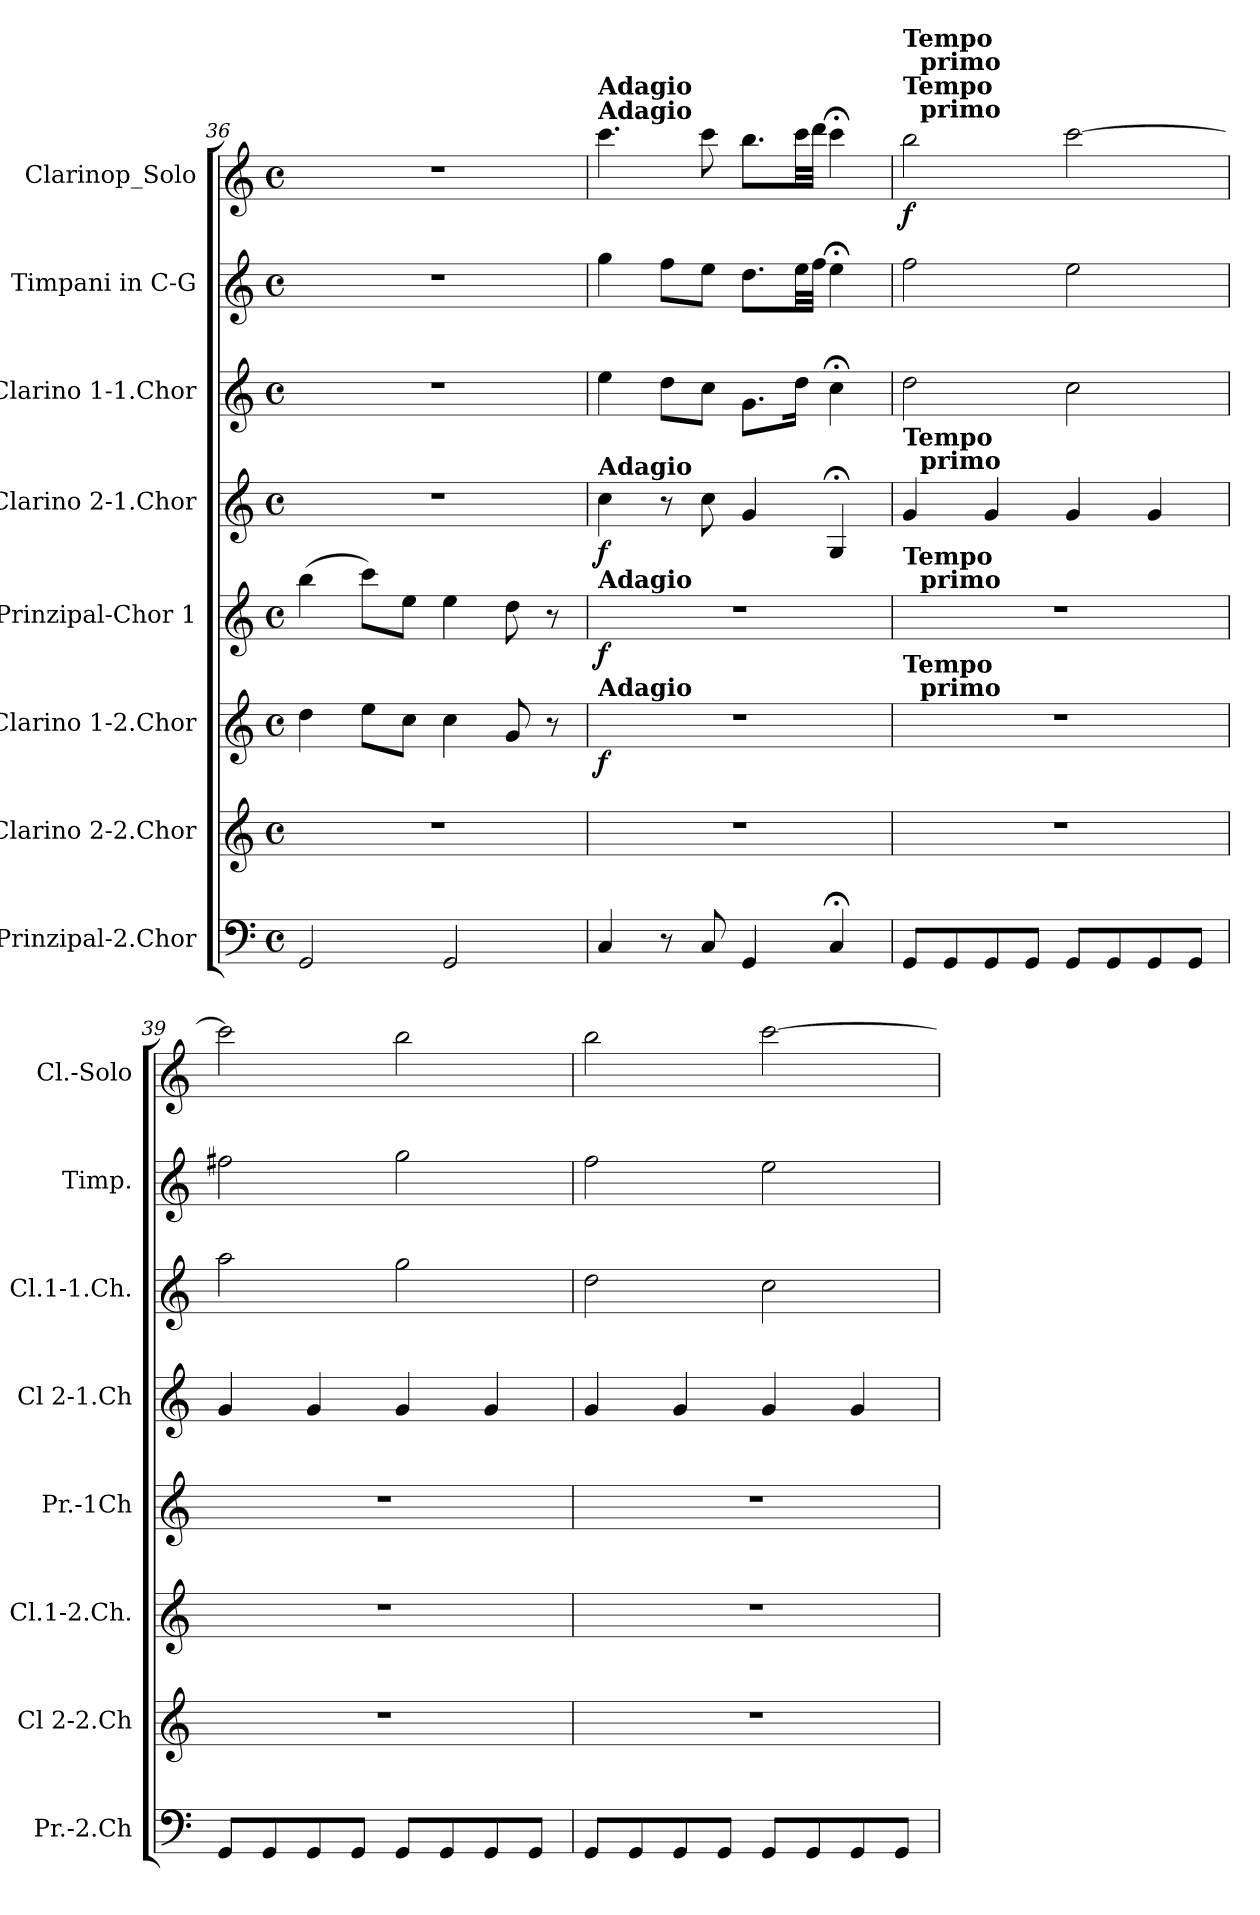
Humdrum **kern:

**kern	**kern	**kern	**dynam	**kern	**dynam	**kern	**dynam	**kern	**kern	**kern	**dynam
*part8	*part7	*part6	*part6	*part5	*part5	*part4	*part4	*part3	*part2	*part1	*part1
*staff8	*staff7	*staff6	*staff6	*staff5	*staff5	*staff4	*staff4	*staff3	*staff2	*staff1	*staff1
*I"Prinzipal-2.Chor	*I"Clarino 2-2.Chor	*I"Clarino 1-2.Chor	*	*I"Prinzipal-Chor 1	*	*I"Clarino 2-1.Chor	*	*I"Clarino 1-1.Chor	*I"Timpani in C-G	*I"Clarinop_Solo	*
*I'Pr.-2.Ch	*I'Cl 2-2.Ch	*I'Cl.1-2.Ch.	*	*I'Pr.-1Ch	*	*I'Cl 2-1.Ch	*	*I'Cl.1-1.Ch.	*I'Timp.	*I'Cl.-Solo	*
*clefF4	*clefG2	*clefG2	*	*clefG2	*	*clefG2	*	*clefG2	*clefG2	*clefG2	*
*	*	*ITrd1c2	*	*ITrd1c2	*	*	*	*ITrd1c2	*ITrd1c2	*	*
*k[]	*k[]	*k[b-e-]	*	*k[b-e-]	*	*k[]	*	*k[b-e-]	*k[b-e-]	*k[]	*
*C:	*C:	*B-:	*	*B-:	*	*C:	*	*B-:	*B-:	*C:	*
*M4/4	*M4/4	*M4/4	*	*M4/4	*	*M4/4	*	*M4/4	*M4/4	*M4/4	*
*met(c)	*met(c)	*met(c)	*	*met(c)	*	*met(c)	*	*met(c)	*met(c)	*met(c)	*
=36	=36	=36	=36	=36	=36	=36	=36	=36	=36	=36	=36
2GG	1r	4cc	.	(>4aa	.	1r	.	1r	1r	1r	.
.	.	8ddL	.	8bb-L)	.	.	.	.	.	.	.
.	.	8b-J	.	8ddJ	.	.	.	.	.	.	.
2GG	.	4b-	.	4dd	.	.	.	.	.	.	.
.	.	8f	.	8cc	.	.	.	.	.	.	.
.	.	8r	.	8r	.	.	.	.	.	.	.
!!LO:LB:g=z
=37	=37	=37	=37	=37	=37	=37	=37	=37	=37	=37	=37
!	!	!	!	!	!	!	!	!	!	!LO:TX:a:B:t=Adagio	!
!	!	!	!	!	!	!	!	!	!	!LO:TX:a:B:t=Adagio	!
!	!	!	!	!	!	!LO:TX:a:B:t=Adagio	!	!	!	!	!
!	!	!	!	!LO:TX:a:B:t=Adagio	!	!	!	!	!	!	!
!	!	!LO:TX:a:B:t=Adagio	!	!	!	!	!	!	!	!	!
!	!	!	!LO:DY:b	!	!LO:DY:b	!	!LO:DY:b	!	!	!	!LO:DY:b
!	!	!	!	!	!	!	!	!	!	!	!LO:DY:n=1:b
4C	1r	1r	f	1r	f	4cc	f	4dd	4ff	4.ccc	f mf
8r	.	.	.	.	.	8r	.	8ccL	8ee-L	.	.
8C	.	.	.	.	.	8cc	.	8b-J	8ddJ	8ccc	.
4GG	.	.	.	.	.	4g	.	8.fL	8.ccL	8.bbL	.
.	.	.	.	.	.	.	.	16ccJk	32ddLL	32cccLL	.
.	.	.	.	.	.	.	.	.	32ee-JJJ	32dddJJJ	.
4C;<	.	.	.	.	.	4G;<	.	4b-;<	4dd;<	4ccc;<	.
=38	=38	=38	=38	=38	=38	=38	=38	=38	=38	=38	=38
!	!	!	!	!	!	!	!	!	!	!LO:TX:a:B:t=Tempo\n                           primo	!
!	!	!	!	!	!	!	!	!	!	!LO:TX:a:B:t=Tempo\n                           primo	!
!	!	!	!	!	!	!LO:TX:a:B:t=Tempo\n                           primo	!	!	!	!	!
!	!	!	!	!LO:TX:a:B:t=Tempo\n                           primo	!	!	!	!	!	!	!
!	!	!LO:TX:a:B:t=Tempo\n                           primo	!	!	!	!	!	!	!	!	!
!	!	!	!	!	!	!	!	!	!	!	!LO:DY:b
8GGL	1r	1r	.	1r	.	4g	.	2cc	2ee-	2bb	f
8GG	.	.	.	.	.	.	.	.	.	.	.
8GG	.	.	.	.	.	4g	.	.	.	.	.
8GGJ	.	.	.	.	.	.	.	.	.	.	.
8GGL	.	.	.	.	.	4g	.	2b-	2dd	[2ccc	.
8GG	.	.	.	.	.	.	.	.	.	.	.
8GG	.	.	.	.	.	4g	.	.	.	.	.
8GGJ	.	.	.	.	.	.	.	.	.	.	.
=39	=39	=39	=39	=39	=39	=39	=39	=39	=39	=39	=39
8GGL	1r	1r	.	1r	.	4g	.	2gg	2ee	2ccc]	.
8GG	.	.	.	.	.	.	.	.	.	.	.
8GG	.	.	.	.	.	4g	.	.	.	.	.
8GGJ	.	.	.	.	.	.	.	.	.	.	.
8GGL	.	.	.	.	.	4g	.	2ff	2ff	2bb	.
8GG	.	.	.	.	.	.	.	.	.	.	.
8GG	.	.	.	.	.	4g	.	.	.	.	.
8GGJ	.	.	.	.	.	.	.	.	.	.	.
!!LO:LB:g=z
=40	=40	=40	=40	=40	=40	=40	=40	=40	=40	=40	=40
8GGL	1r	1r	.	1r	.	4g	.	2cc	2ee-	2bb	.
8GG	.	.	.	.	.	.	.	.	.	.	.
8GG	.	.	.	.	.	4g	.	.	.	.	.
8GGJ	.	.	.	.	.	.	.	.	.	.	.
8GGL	.	.	.	.	.	4g	.	2b-	2dd	[2ccc	.
8GG	.	.	.	.	.	.	.	.	.	.	.
8GG	.	.	.	.	.	4g	.	.	.	.	.
8GGJ	.	.	.	.	.	.	.	.	.	.	.
=	=	=	=	=	=	=	=	=	=	=	=
*-	*-	*-	*-	*-	*-	*-	*-	*-	*-	*-	*-
